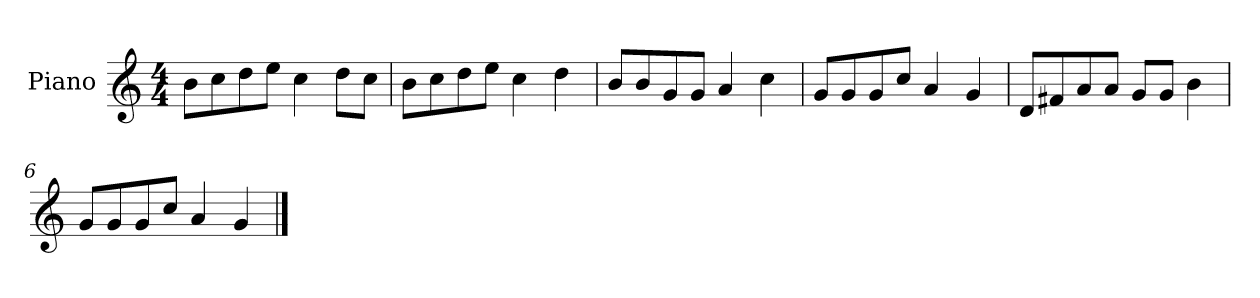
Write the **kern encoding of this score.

**kern
*part1
*staff1
*I"Piano
*I'P-no
*clefG2
*k[]
*M4/4
*MM90
=1
8b\L
8cc\
8dd\
8ee\J
4cc\
8dd\L
8cc\J
=2
8b\L
8cc\
8dd\
8ee\J
4cc\
4dd\
=3
8b/L
8b/
8g/
8g/J
4a/
4cc\
=4
8g/L
8g/
8g/
8cc/J
4a/
4g/
=5
8d/L
8f#X/
8a/
8a/J
8g/L
8g/J
4b\
=6
8g/L
8g/
8g/
8cc/J
4a/
4g/
==
*-
